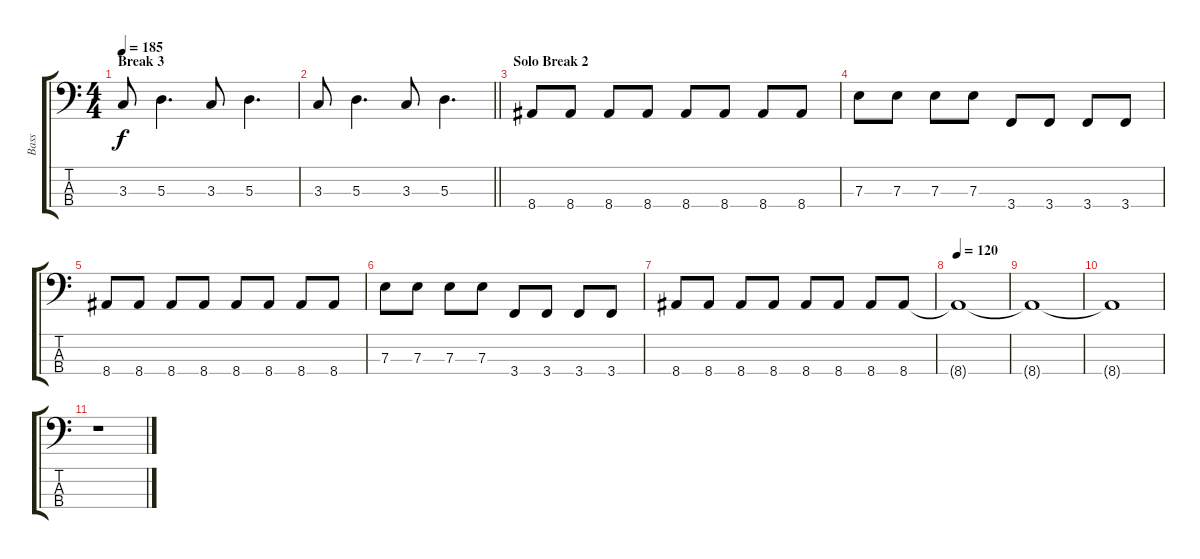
\track ("Bass" "Bass") {instrument electricbasspick}
\staff {score tabs}
\tuning (G2 D2 A1 D1) {hide}
\ts (4 4)
\section ("" "Break 3")
\tempo 185
\clef f4
\ks c
3.3.8{dy f} 5.3.4{d} 3.3.8 5.3.4{d} |
\barLineRight lightlight
3.3.8 5.3.4{d} 3.3.8 5.3.4{d} |
\section ("" "Solo Break 2")
8.4.8 8.4.8 8.4.8 8.4.8 8.4.8 8.4.8 8.4.8 8.4.8 |
7.3.8 7.3.8 7.3.8 7.3.8 3.4.8 3.4.8 3.4.8 3.4.8 |
8.4.8 8.4.8 8.4.8 8.4.8 8.4.8 8.4.8 8.4.8 8.4.8 |
7.3.8 7.3.8 7.3.8 7.3.8 3.4.8 3.4.8 3.4.8 3.4.8 |
8.4.8 8.4.8 8.4.8 8.4.8 8.4.8 8.4.8 8.4.8 8.4.8 |
\tempo 120
8.4{t}.1 |
8.4{t}.1 |
8.4{t}.1 |
r.1
